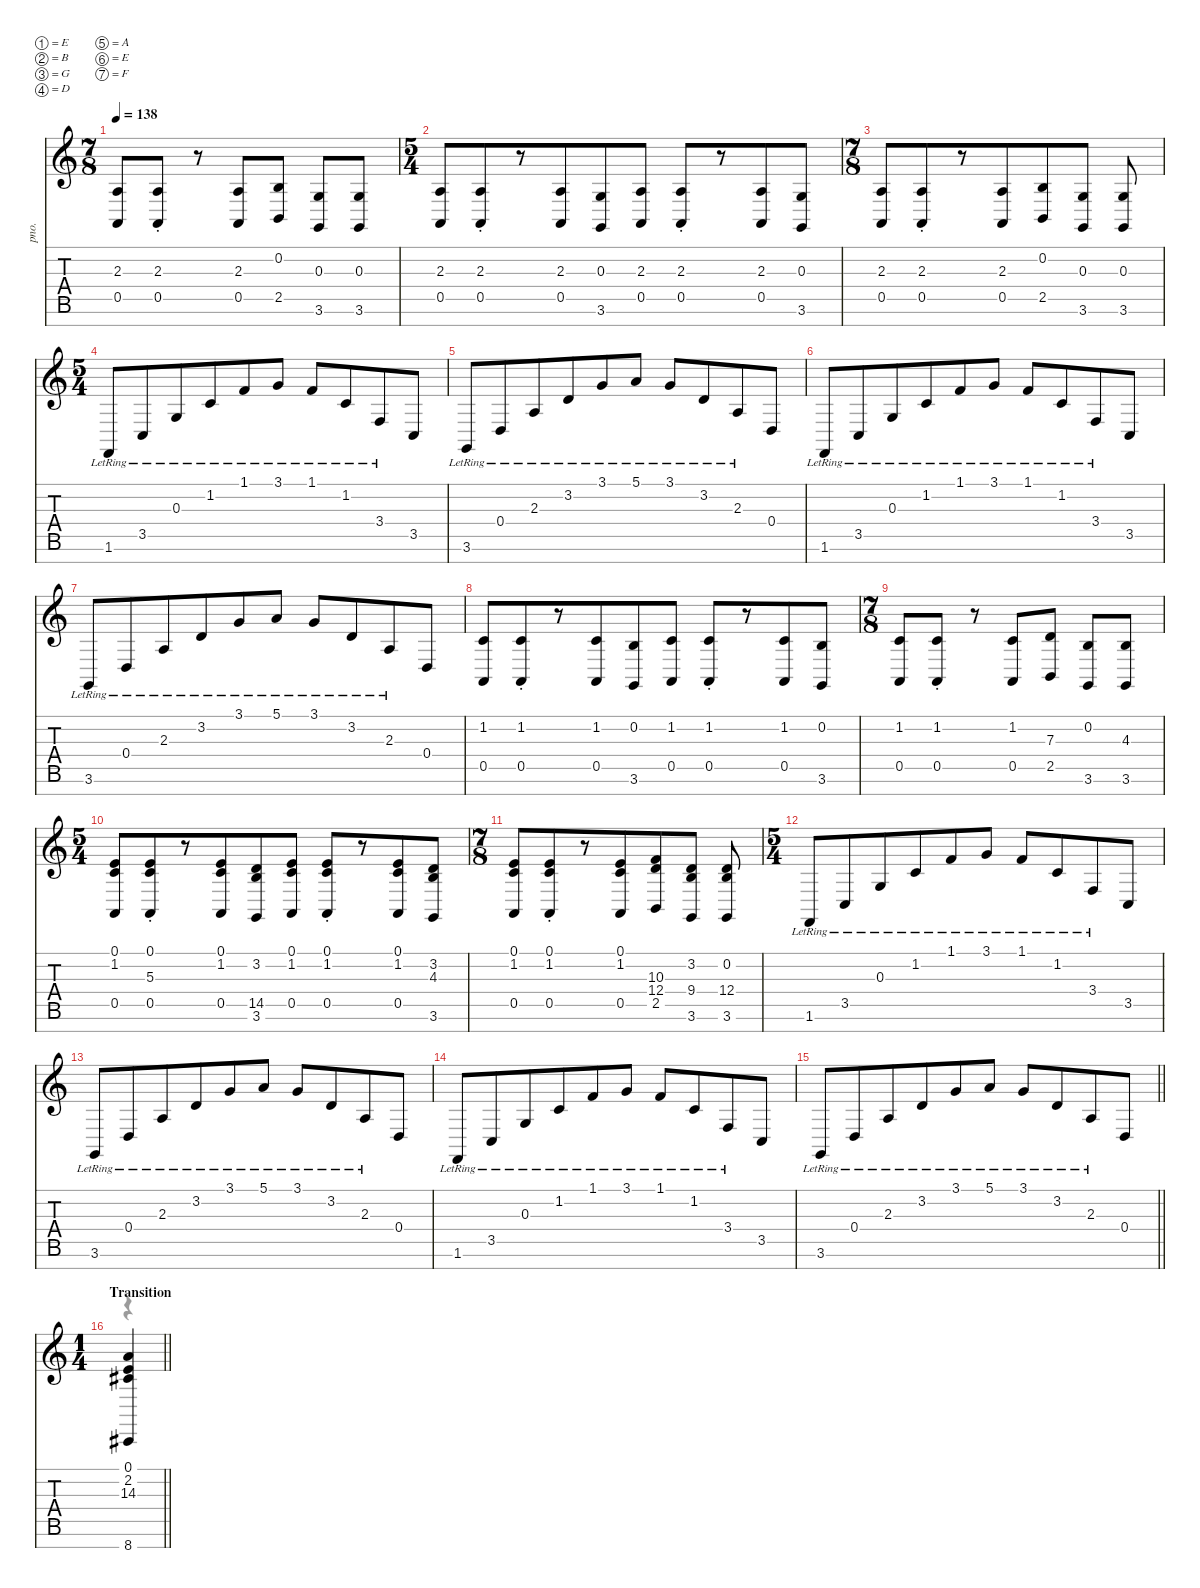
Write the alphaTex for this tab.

\defaultSystemsLayout 4
\hideDynamics
\bracketExtendMode nobrackets
\track ("Clavier" "pno.") {instrument acousticgrandpiano}
\staff {score tabs}
\tuning (E4 B3 G3 D3 A2 E2 F1)
\voice
\ts (7 8)
\beaming (8 3 2 2)
\tempo 138
\clef g2
\ks aminor
(2.3 0.5).8{dy f} (2.3{st} 0.5{st}).8 r.8 (2.3 0.5).8 (0.2 2.5).8 (0.3 3.6).8 (0.3 3.6).8 |
\ts (5 4)
\beaming (8 6 4)
(2.3 0.5).8 (2.3{st} 0.5{st}).8 r.8 (2.3 0.5).8 (0.3 3.6).8 (2.3 0.5).8 (2.3{st} 0.5{st}).8 r.8 (2.3 0.5).8 (0.3 3.6).8 |
\ts (7 8)
\beaming (8 6 4)
(2.3 0.5).8 (2.3{st} 0.5{st}).8 r.8 (2.3 0.5).8 (0.2 2.5).8 (0.3 3.6).8 (0.3 3.6).8 |
\ts (5 4)
\beaming (8 6 4)
1.6{lr}.8 3.5{lr}.8 0.3{lr}.8 1.2{lr}.8 1.1{lr}.8 3.1{lr}.8 1.1{lr}.8 1.2{lr}.8 3.4{lr}.8 3.5.8 |
3.6{lr}.8 0.4{lr}.8 2.3{lr}.8 3.2{lr}.8 3.1{lr}.8 5.1{lr}.8 3.1{lr}.8 3.2{lr}.8 2.3{lr}.8 0.4.8 |
1.6{lr}.8 3.5{lr}.8 0.3{lr}.8 1.2{lr}.8 1.1{lr}.8 3.1{lr}.8 1.1{lr}.8 1.2{lr}.8 3.4{lr}.8 3.5.8 |
3.6{lr}.8 0.4{lr}.8 2.3{lr}.8 3.2{lr}.8 3.1{lr}.8 5.1{lr}.8 3.1{lr}.8 3.2{lr}.8 2.3{lr}.8 0.4.8 |
(1.2 0.5).8 (1.2{st} 0.5{st}).8 r.8 (1.2 0.5).8 (0.2 3.6).8 (1.2 0.5).8 (1.2{st} 0.5{st}).8 r.8 (1.2 0.5).8 (0.2 3.6).8 |
\ts (7 8)
\beaming (8 3 2 2)
(1.2 0.5).8 (1.2{st} 0.5{st}).8 r.8 (1.2 0.5).8 (7.3 2.5).8 (0.2 3.6).8 (4.3 3.6).8 |
\ts (5 4)
\beaming (8 6 4)
(0.1 1.2 0.5).8 (0.1{st} 5.3{st} 0.5{st}).8 r.8 (0.1 1.2 0.5).8 (3.2 14.5 3.6).8 (0.1 1.2 0.5).8 (0.1{st} 1.2{st} 0.5{st}).8 r.8 (0.1 1.2 0.5).8 (3.2 4.3 3.6).8 |
\ts (7 8)
\beaming (8 6 4)
(0.1 1.2 0.5).8 (0.1{st} 1.2{st} 0.5{st}).8 r.8 (0.1 1.2 0.5).8 (10.3 12.4 2.5).8 (3.2 9.4 3.6).8 (0.2 12.4 3.6).8 |
\ts (5 4)
\beaming (8 6 4)
1.6{lr}.8 3.5{lr}.8 0.3{lr}.8 1.2{lr}.8 1.1{lr}.8 3.1{lr}.8 1.1{lr}.8 1.2{lr}.8 3.4{lr}.8 3.5.8 |
3.6{lr}.8 0.4{lr}.8 2.3{lr}.8 3.2{lr}.8 3.1{lr}.8 5.1{lr}.8 3.1{lr}.8 3.2{lr}.8 2.3{lr}.8 0.4.8 |
1.6{lr}.8 3.5{lr}.8 0.3{lr}.8 1.2{lr}.8 1.1{lr}.8 3.1{lr}.8 1.1{lr}.8 1.2{lr}.8 3.4{lr}.8 3.5.8 |
\barLineRight lightlight
3.6{lr}.8 0.4{lr}.8 2.3{lr}.8 3.2{lr}.8 3.1{lr}.8 5.1{lr}.8 3.1{lr}.8 3.2{lr}.8 2.3{lr}.8 0.4.8 |
\ts (1 4)
\beaming (8 2)
\section ("" "Transition")
\barLineRight lightlight
(0.1 2.2{acc #} 14.3 8.7{acc #}).4
\voice
\clef g2
\ottava regular
\simile none
\ks aminor
|
|
|
|
|
|
|
|
|
|
|
|
|
|
\barLineRight lightlight
|
\barLineRight lightlight
r.4
